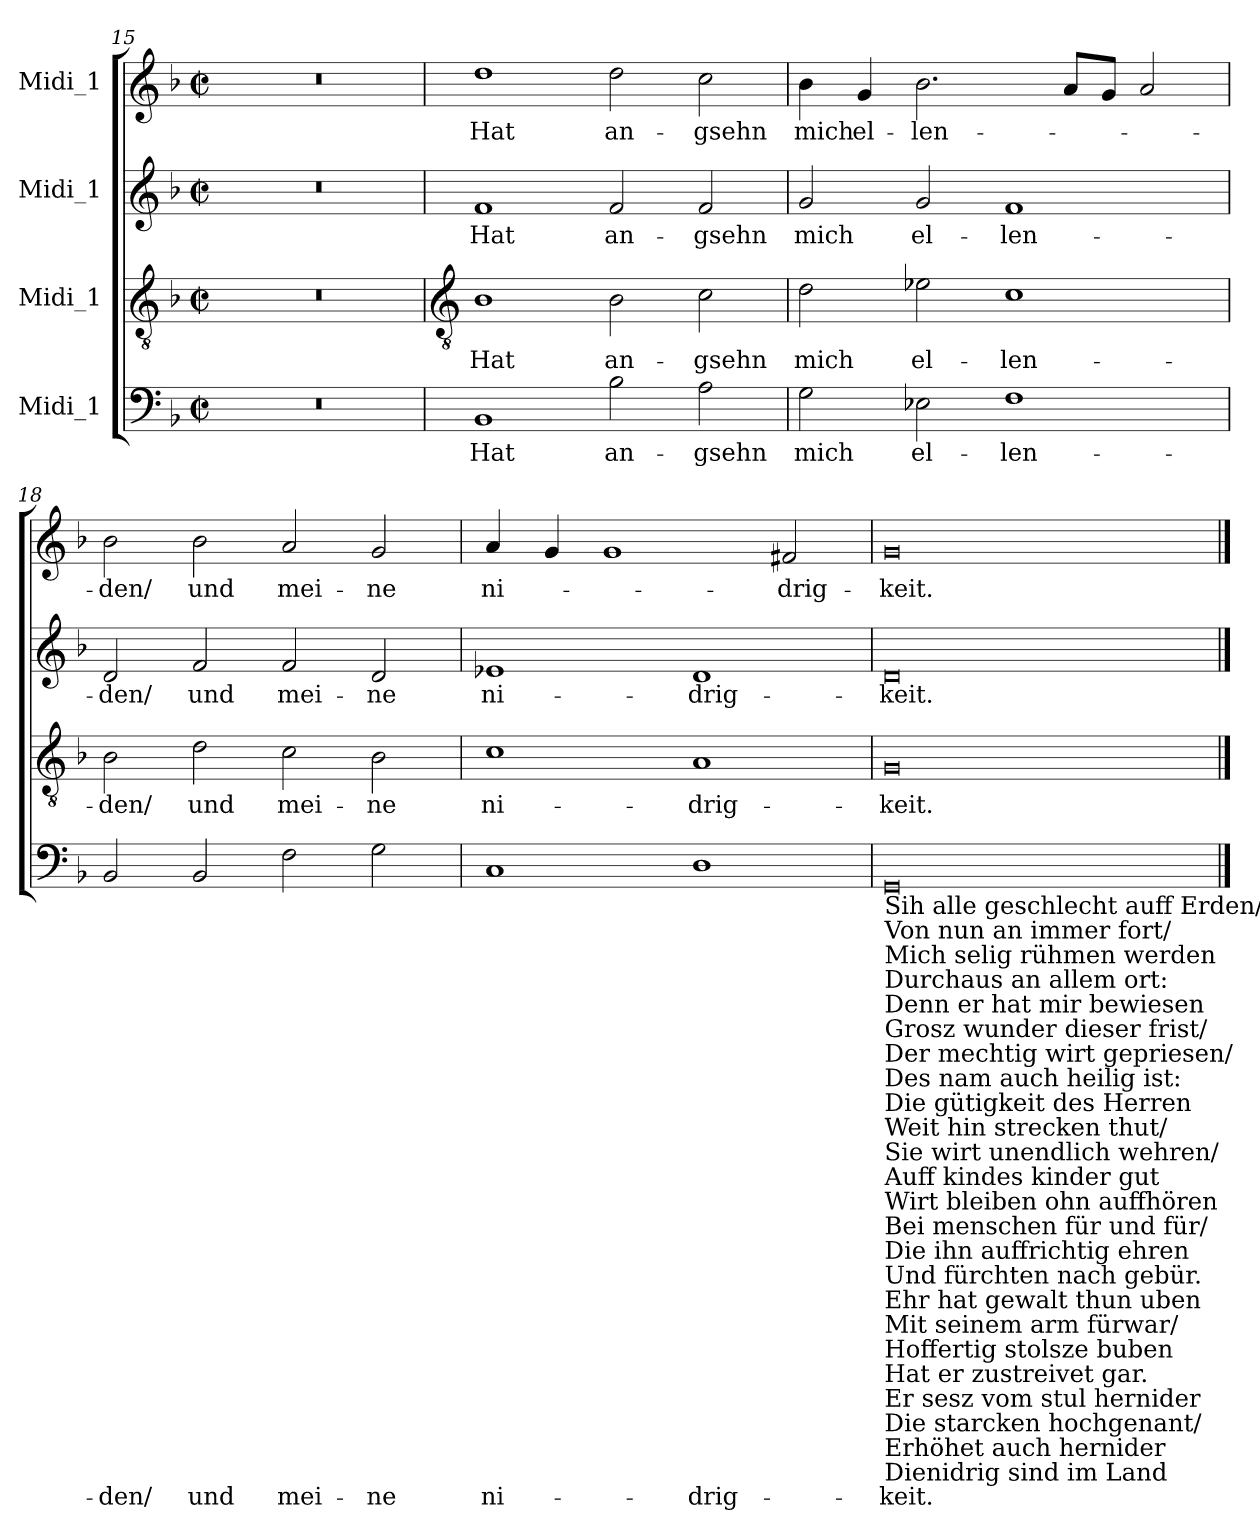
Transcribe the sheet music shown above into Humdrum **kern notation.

**kern	**text	**kern	**text	**kern	**text	**kern	**text
*part4	*part4	*part3	*part3	*part2	*part2	*part1	*part1
*staff4	*staff4	*staff3	*staff3	*staff2	*staff2	*staff1	*staff1
*I"Midi_1	*	*I"Midi_1	*	*I"Midi_1	*	*I"Midi_1	*
*clefF4	*	*clefGv2	*	*clefG2	*	*clefG2	*
*k[b-]	*	*k[b-]	*	*k[b-]	*	*k[b-]	*
*F:	*	*F:	*	*F:	*	*F:	*
*M4/2	*	*M4/2	*	*M4/2	*	*M4/2	*
*met(c|)	*	*met(c|)	*	*met(c|)	*	*met(c|)	*
=15	=15	=15	=15	=15	=15	=15	=15
0r	.	0r	.	0r	.	0r	.
!!LO:LB:g=z
=16	=16	=16	=16	=16	=16	=16	=16
*	*	*clefGv2	*	*	*	*	*
!	!LO:LY:b	!	!LO:LY:b	!	!LO:LY:b	!	!LO:LY:b
1BB-	Hat	1B-	Hat	1f	Hat	1dd	Hat
!	!LO:LY:b	!	!LO:LY:b	!	!LO:LY:b	!	!LO:LY:b
2B-	an-	2B-	an-	2f	an-	2dd	an-
!	!LO:LY:b	!	!LO:LY:b	!	!LO:LY:b	!	!LO:LY:b
2A	-gsehn	2c	-gsehn	2f	-gsehn	2cc	-gsehn
=17	=17	=17	=17	=17	=17	=17	=17
!	!LO:LY:b	!	!LO:LY:b	!	!LO:LY:b	!	!LO:LY:b
2G	mich	2d	mich	2g	mich	4b-	mich
!	!	!	!	!	!	!	!LO:LY:b
.	.	.	.	.	.	4g	el-
!	!LO:LY:b	!	!LO:LY:b	!	!LO:LY:b	!	!LO:LY:b
2E-X	el-	2e-X	el-	2g	el-	2.b-	-len-
!	!LO:LY:b	!	!LO:LY:b	!	!LO:LY:b	!	!
1F	-len-	1c	-len-	1f	-len-	.	.
.	.	.	.	.	.	8aL	.
.	.	.	.	.	.	8gJ	.
.	.	.	.	.	.	2a	.
=18	=18	=18	=18	=18	=18	=18	=18
!	!LO:LY:b	!	!LO:LY:b	!	!LO:LY:b	!	!LO:LY:b
2BB-	-den/	2B-	-den/	2d	-den/	2b-	-den/
!	!LO:LY:b	!	!LO:LY:b	!	!LO:LY:b	!	!LO:LY:b
2BB-	und	2d	und	2f	und	2b-	und
!	!LO:LY:b	!	!LO:LY:b	!	!LO:LY:b	!	!LO:LY:b
2F	mei-	2c	mei-	2f	mei-	2a	mei-
!	!LO:LY:b	!	!LO:LY:b	!	!LO:LY:b	!	!LO:LY:b
2G	-ne	2B-	-ne	2d	-ne	2g	-ne
=19	=19	=19	=19	=19	=19	=19	=19
!	!LO:LY:b	!	!LO:LY:b	!	!LO:LY:b	!	!LO:LY:b
1C	ni-	1c	ni-	1e-X	ni-	4a	ni-
.	.	.	.	.	.	4g	.
.	.	.	.	.	.	1g	.
!	!LO:LY:b	!	!LO:LY:b	!	!LO:LY:b	!	!
1D	-drig-	1A	-drig-	1d	-drig-	.	.
!	!	!	!	!	!	!	!LO:LY:b
.	.	.	.	.	.	2f#X	-drig-
=20	=20	=20	=20	=20	=20	=20	=20
!LO:TX:b:t=Sih alle geschlecht auff Erden/	!	!	!	!	!	!	!
!LO:TX:b:t=Von nun an immer fort/	!	!	!	!	!	!	!
!LO:TX:b:t=Mich selig rühmen werden	!	!	!	!	!	!	!
!LO:TX:b:t=Durchaus an allem ort&colon;	!	!	!	!	!	!	!
!LO:TX:b:t=Denn er hat mir bewiesen	!	!	!	!	!	!	!
!LO:TX:b:t=Grosz wunder dieser frist/	!	!	!	!	!	!	!
!LO:TX:b:t=Der mechtig wirt gepriesen/	!	!	!	!	!	!	!
!LO:TX:b:t=Des nam auch heilig ist&colon;	!	!	!	!	!	!	!
!LO:TX:b:t=Die gütigkeit des Herren	!	!	!	!	!	!	!
!LO:TX:b:t=Weit hin strecken thut/	!	!	!	!	!	!	!
!LO:TX:b:t=Sie wirt unendlich wehren/	!	!	!	!	!	!	!
!LO:TX:b:t=Auff kindes kinder gut	!	!	!	!	!	!	!
!LO:TX:b:t=Wirt bleiben ohn auffhören	!	!	!	!	!	!	!
!LO:TX:b:t=Bei menschen für und für/	!	!	!	!	!	!	!
!LO:TX:b:t=Die ihn auffrichtig ehren	!	!	!	!	!	!	!
!LO:TX:b:t=Und fürchten nach gebür.	!	!	!	!	!	!	!
!LO:TX:b:t=Ehr hat gewalt thun uben	!	!	!	!	!	!	!
!LO:TX:b:t=Mit seinem arm fürwar/	!	!	!	!	!	!	!
!LO:TX:b:t=Hoffertig stolsze buben	!	!	!	!	!	!	!
!LO:TX:b:t=Hat er zustreivet gar.	!	!	!	!	!	!	!
!LO:TX:b:t=Er sesz vom stul hernider	!	!	!	!	!	!	!
!LO:TX:b:t=Die starcken hochgenant/	!	!	!	!	!	!	!
!LO:TX:b:t=Erhöhet auch hernider	!	!	!	!	!	!	!
!LO:TX:b:t=Dienidrig sind im Land	!	!	!	!	!	!	!
!	!LO:LY:b	!	!LO:LY:b	!	!LO:LY:b	!	!LO:LY:b
0GG	-keit.	0G	-keit.	0d	-keit.	0g	-keit.
==	==	==	==	==	==	==	==
*-	*-	*-	*-	*-	*-	*-	*-
